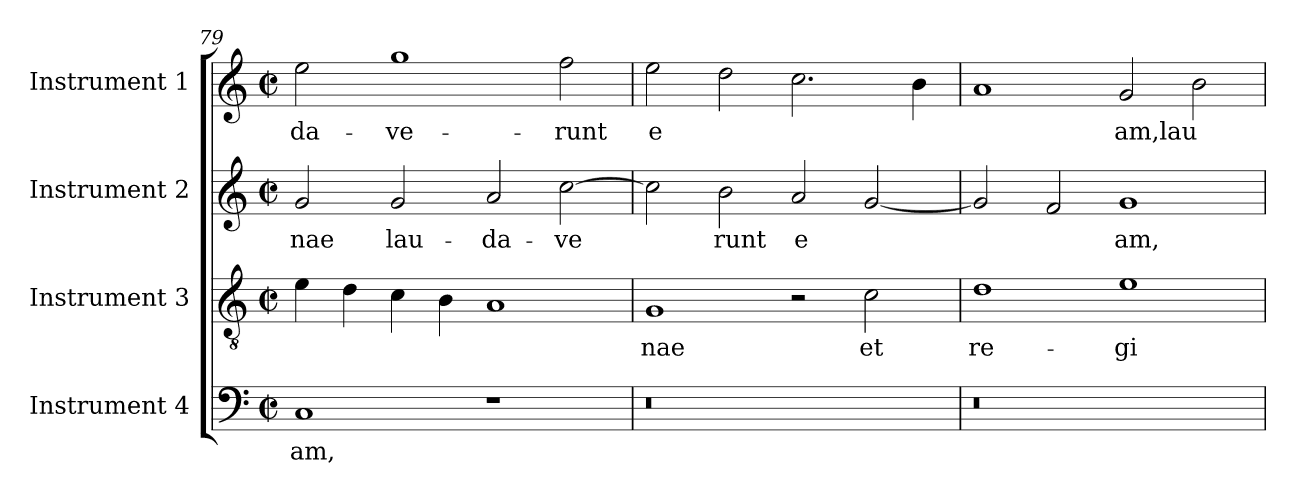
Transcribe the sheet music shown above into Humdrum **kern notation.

**kern	**text	**kern	**text	**kern	**text	**kern	**text
*part4	*part4	*part3	*part3	*part2	*part2	*part1	*part1
*staff4	*staff4	*staff3	*staff3	*staff2	*staff2	*staff1	*staff1
*I"Instrument 4	*	*I"Instrument 3	*	*I"Instrument 2	*	*I"Instrument 1	*
*clefF4	*	*clefGv2	*	*clefG2	*	*clefG2	*
*k[]	*	*k[]	*	*k[]	*	*k[]	*
*C:	*	*C:	*	*C:	*	*C:	*
*M2/2	*	*M2/2	*	*M2/2	*	*M2/2	*
*met(c|)	*	*met(c|)	*	*met(c|)	*	*met(c|)	*
=79	=79	=79	=79	=79	=79	=79	=79
!	!LO:LY:b:cj	!	!LO:LY:b:cj	!	!LO:LY:b:cj	!	!LO:LY:b:cj
1C	-am,	4e\	--	2g/	-nae	2ee\	-da-
!	!	!	!LO:LY:b:cj	!	!	!	!
.	.	4d\	--	.	.	.	.
!	!	!	!LO:LY:b:cj	!	!LO:LY:b:cj	!	!LO:LY:b:cj
.	.	4c\	--	2g/	lau-	1gg	-ve-
!	!	!	!LO:LY:b:cj	!	!	!	!
.	.	4B\	--	.	.	.	.
!	!	!	!LO:LY:b:cj	!	!LO:LY:b:cj	!	!
1r	.	1A	--	2a/	-da-	.	.
!	!	!	!	!	!LO:LY:b:cj	!	!LO:LY:b:cj
.	.	.	.	[>2cc\	-ve-	2ff\	-runt
=80	=80	=80	=80	=80	=80	=80	=80
!	!	!	!LO:LY:b:cj	!	!LO:LY:b:cj	!	!LO:LY:b:cj
0r	.	1G	-nae	2cc\]	--	2ee\	e-
!	!	!	!	!	!LO:LY:b:cj	!	!LO:LY:b:cj
.	.	.	.	2b\	-runt	2dd\	--
!	!	!	!	!	!LO:LY:b:cj	!	!LO:LY:b:cj
.	.	2r	.	2a/	e-	2.cc\	--
!	!	!	!LO:LY:b:cj	!	!LO:LY:b:cj	!	!
.	.	2c\	et	[<2g/	--	.	.
!	!	!	!	!	!	!	!LO:LY:b:cj
.	.	.	.	.	.	4b\	--
=81	=81	=81	=81	=81	=81	=81	=81
!	!	!	!LO:LY:b:cj	!	!LO:LY:b:cj	!	!LO:LY:b:cj
0r	.	1d	re-	2g/]	--	1a	--
!	!	!	!	!	!LO:LY:b:cj	!	!
.	.	.	.	2f/	--	.	.
!	!	!	!LO:LY:b:cj	!	!LO:LY:b:cj	!	!LO:LY:b:cj
.	.	1e	-gi-	1g	-am,	2g/	-am,lau-
!	!	!	!	!	!	!	!LO:LY:b:cj
.	.	.	.	.	.	2b\	--
=	=	=	=	=	=	=	=
*-	*-	*-	*-	*-	*-	*-	*-
